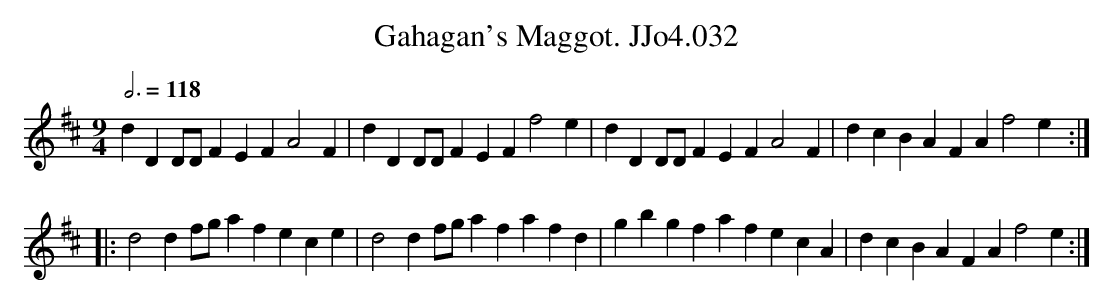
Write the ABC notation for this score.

X:1
T:Gahagan's Maggot. JJo4.032
M:9/4
L:1/4
Q:3/4=118
K:D
dDD/D/FEFA2F|dDD/D/FEFf2e|dDD/D/FEFA2F|dcBAFAf2e:|
|:d2df/g/afece|d2df/g/afafd|gbgfafecA|dcBAFAf2e:|
